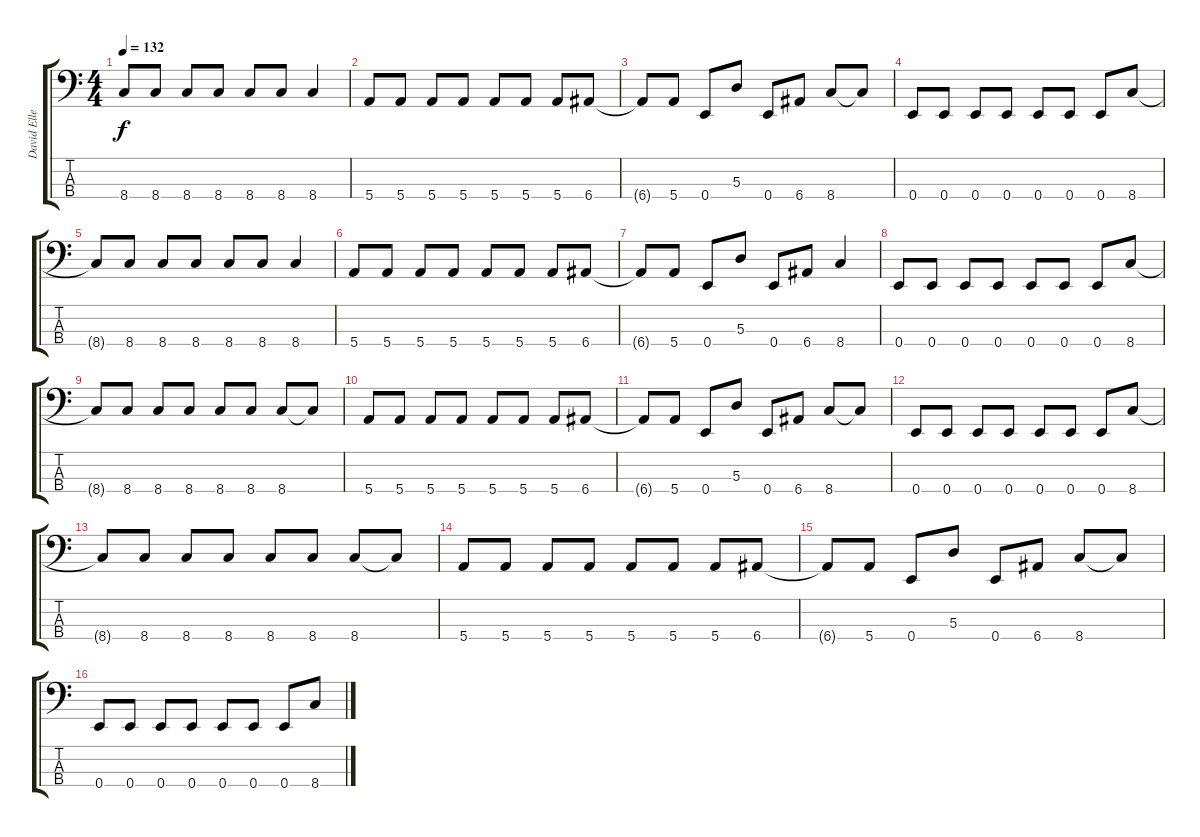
\track ("David Ellefson (Bass)" "David Elle") {instrument electricbasspick}
\staff {score tabs}
\tuning (G2 D2 A1 E1) {hide}
\ts (4 4)
\tempo 132
\clef f4
\ks c
8.4{t}.8{dy f} 8.4.8 8.4.8 8.4.8 8.4.8 8.4.8 8.4.4 |
5.4.8 5.4.8 5.4.8 5.4.8 5.4.8 5.4.8 5.4.8 6.4.8 |
6.4{t}.8 5.4.8 0.4.8 5.3.8 0.4.8 6.4.8 8.4.8 8.4{t}.8 |
0.4.8 0.4.8 0.4.8 0.4.8 0.4.8 0.4.8 0.4.8 8.4.8 |
8.4{t}.8 8.4.8 8.4.8 8.4.8 8.4.8 8.4.8 8.4.4 |
5.4.8 5.4.8 5.4.8 5.4.8 5.4.8 5.4.8 5.4.8 6.4.8 |
6.4{t}.8 5.4.8 0.4.8 5.3.8 0.4.8 6.4.8 8.4.4 |
0.4.8 0.4.8 0.4.8 0.4.8 0.4.8 0.4.8 0.4.8 8.4.8 |
8.4{t}.8 8.4.8 8.4.8 8.4.8 8.4.8 8.4.8 8.4.8 8.4{t}.8 |
5.4.8 5.4.8 5.4.8 5.4.8 5.4.8 5.4.8 5.4.8 6.4.8 |
6.4{t}.8 5.4.8 0.4.8 5.3.8 0.4.8 6.4.8 8.4.8 8.4{t}.8 |
0.4.8 0.4.8 0.4.8 0.4.8 0.4.8 0.4.8 0.4.8 8.4.8 |
8.4{t}.8 8.4.8 8.4.8 8.4.8 8.4.8 8.4.8 8.4.8 8.4{t}.8 |
5.4.8 5.4.8 5.4.8 5.4.8 5.4.8 5.4.8 5.4.8 6.4.8 |
6.4{t}.8 5.4.8 0.4.8 5.3.8 0.4.8 6.4.8 8.4.8 8.4{t}.8 |
0.4.8 0.4.8 0.4.8 0.4.8 0.4.8 0.4.8 0.4.8 8.4.8
